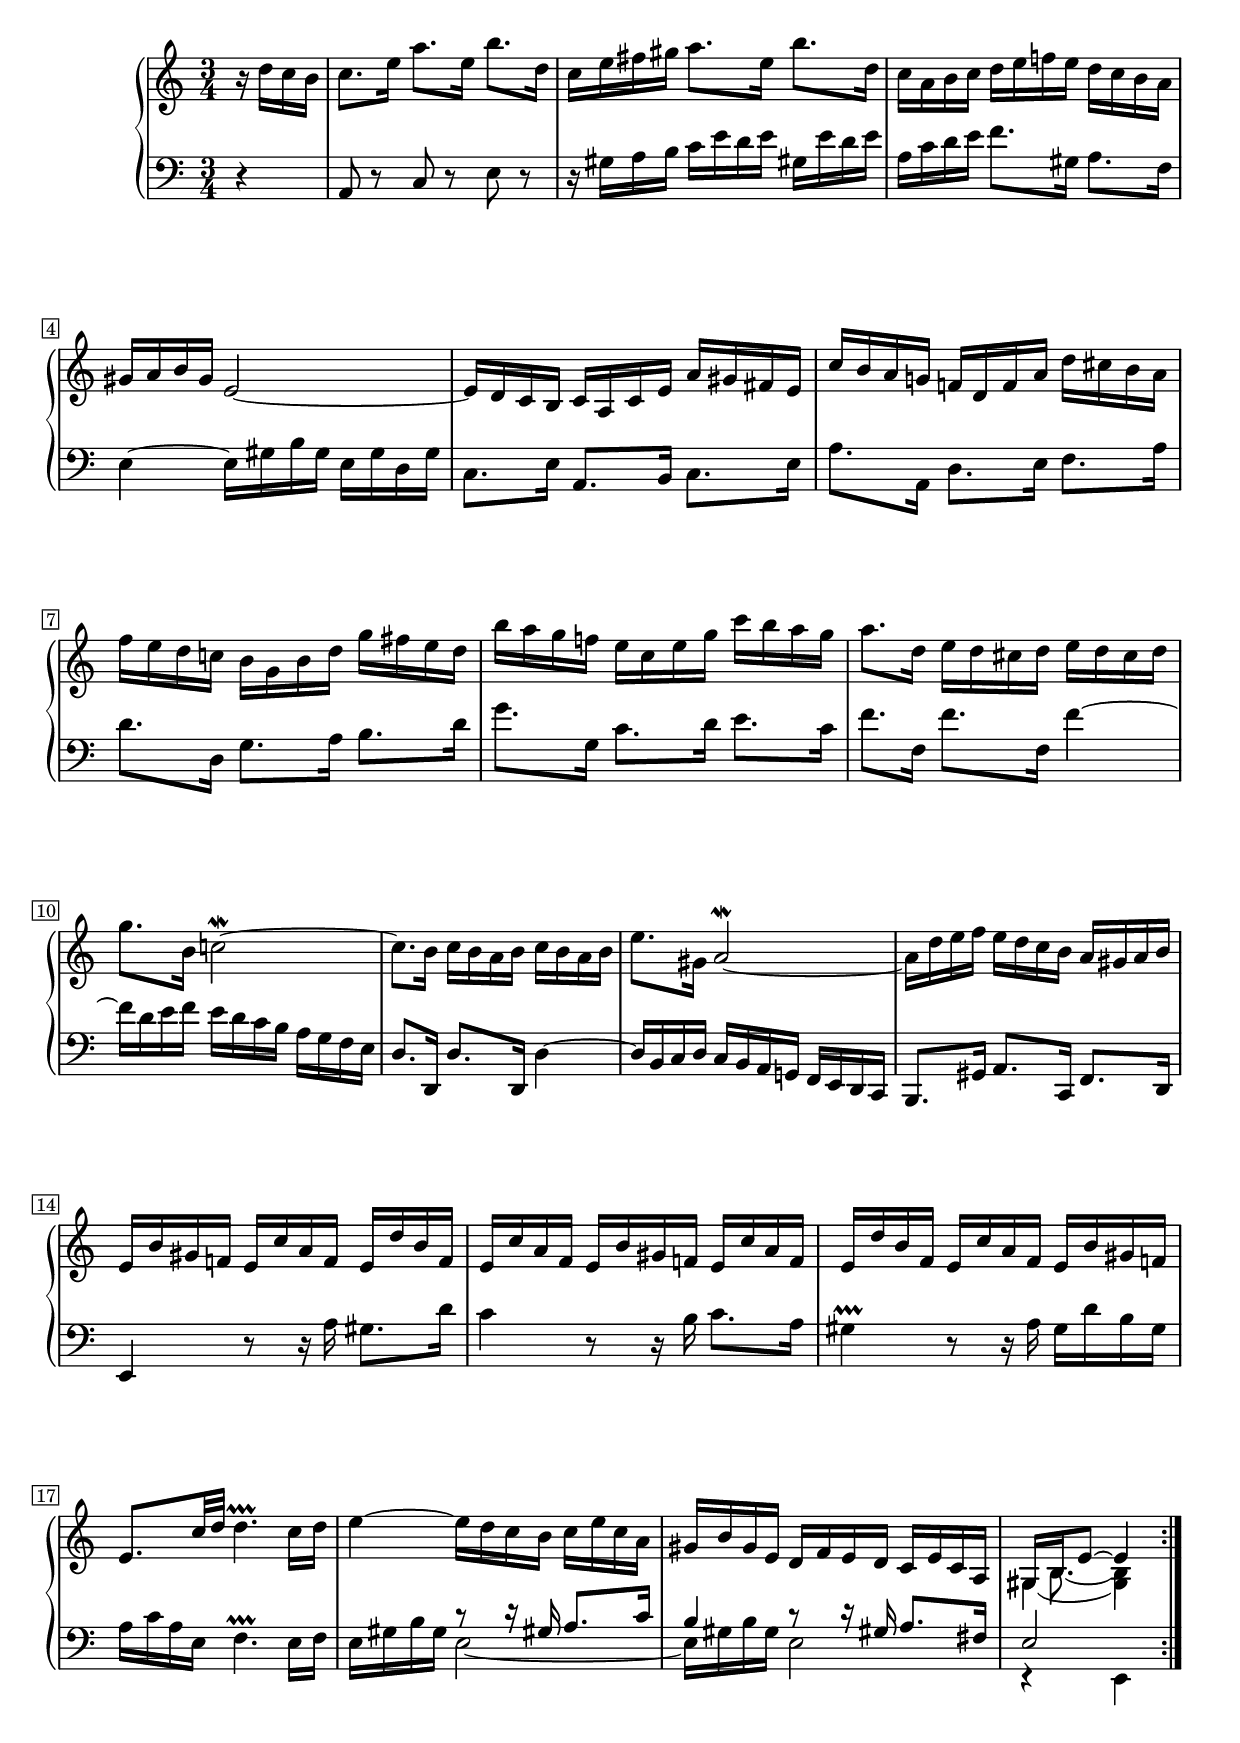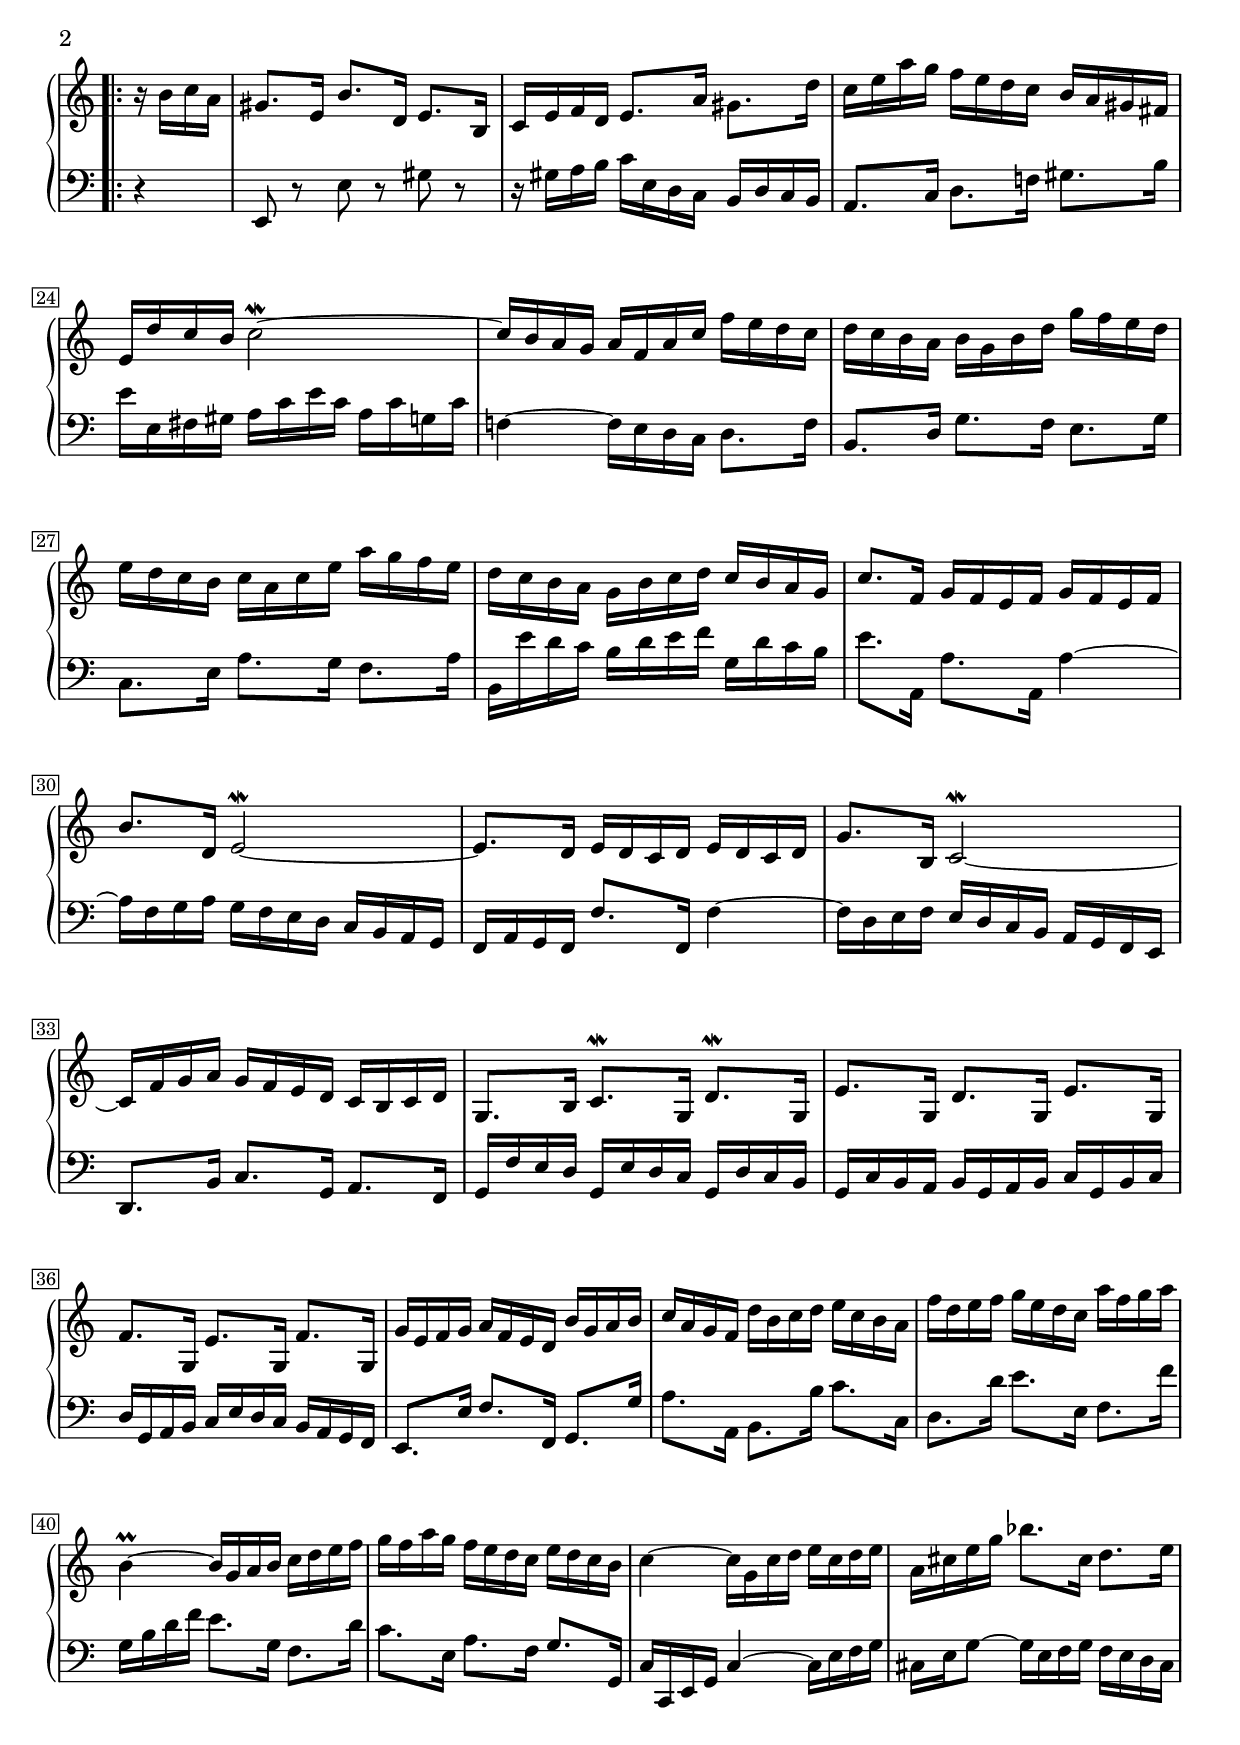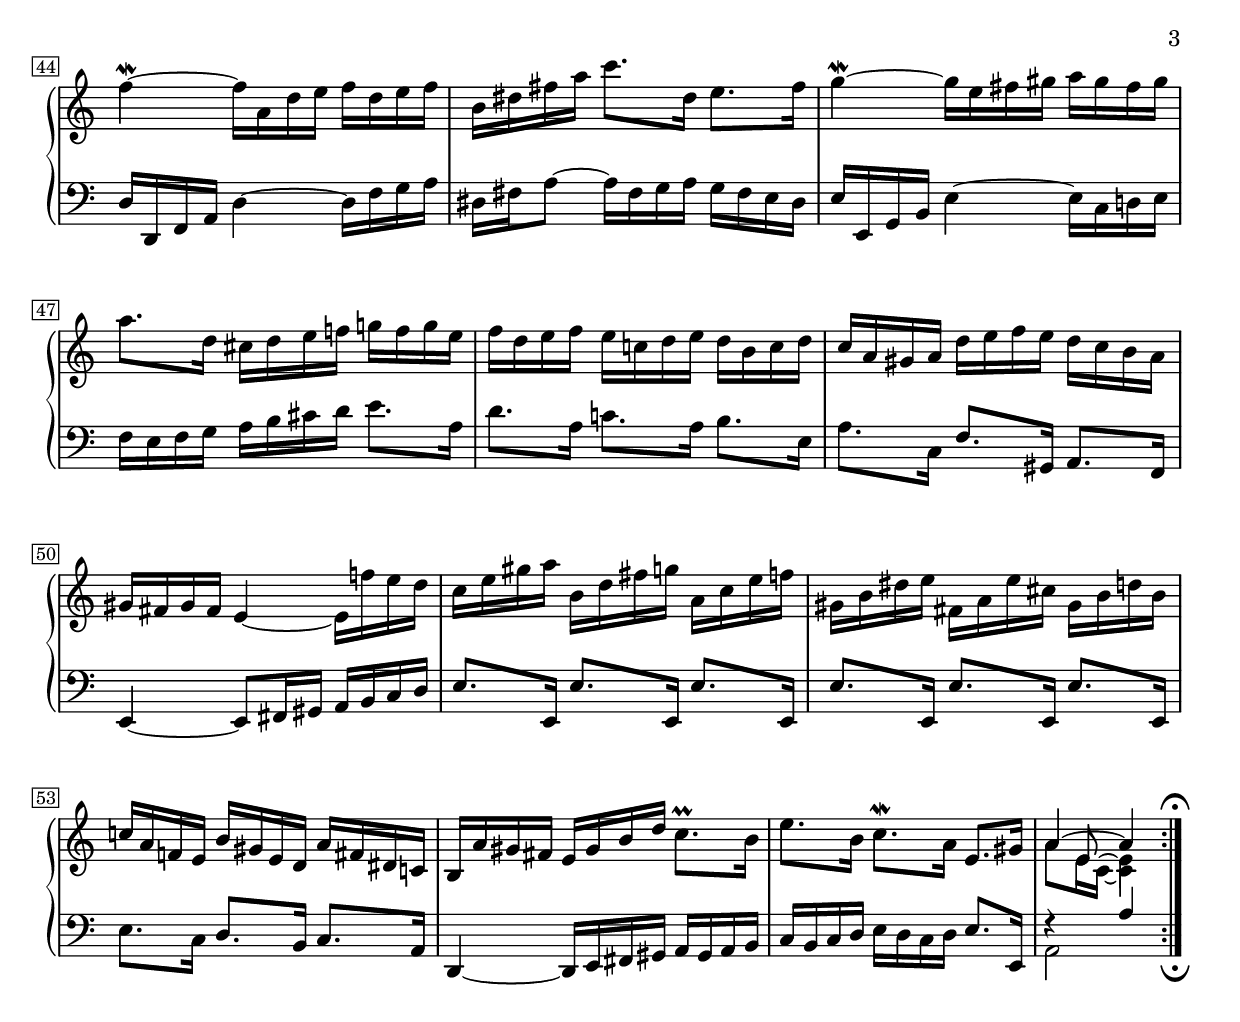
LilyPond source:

Global = {
  \key a \minor
  \time 3/4
  \include "../../global.ly"
}

Soprano = \context Voice = "one" \relative c'' {
  \voiceOne
  \stemNeutral\tieNeutral
  \override MultiMeasureRest.staff-position = #0
  \override Rest.staff-position = #0
  \label #'PartitaIIICorrente
  \repeat volta 2 {
  \partial 4 r16 d c b
  %1
  | c8. e16 a8. e16 b'8. d,16
  | c e fis gis a8. e16 b'8. d,16
  | c a b c d e f e d c b a
  | gis a b gis e2~
  %5
  | e16 d c b c a c e a gis fis e
  | c' b a g f d f a d cis b a
  | f' e d c b g b d g fis e d
  | b' a g f e c e g c b a g
  | a8. d,16 e d cis d e d cis d
  %10
  | g8. b,16 c2~\mordent
  | c8. b16 c b a b c b a b
  | e8. gis,16 a2~\mordent
  | a16 d e f e d c b a gis a b
  | e, b' gis f! e c' a f e d' b f
  %15
  | e c' a f e b' gis f! e c' a f
  | e d' b f e c' a f e b' gis f!
  | e8. c'32 d d4.\prallprall c16 d
  | e4~ e16 d c b c e c a
  | gis b gis e d f e d c e c a
  %20
  | << {
      gis16 b e8^~ e4
    } \\ {
      \mergeDifferentlyDottedOn
      s16 b8.~ b4
    } \\ {
      \stemDown\tieDown
      \shape #'((0 . -0.4) (0 . -1) (0 . -0.4) (0 . -0.4)) Tie
      gis4~ \once\override NoteColumn.force-hshift = #0 gis
    } >>
  }
  \pageBreak
  \repeat volta 2 {
  \partial 4 r16 b' c a
  | gis8. e16 b'8. d,16 e8. b16
  | c16 e f d e8. a16 gis8. d'16
  | c16 e a g f e d c b a gis fis
  | e d' c b c2~\mordent
  %25
  | c16 b a g a f a c f e d c
  | d c b a b g b d g f e d
  | e d c b c a c e a g f e
  | d c b a g b c d c b a g
  | c8. f,16 g f e f g f e f
  %30
  | b8. d,16 e2~\mordent
  | e8. d16 e d c d e d c d
  | g8. b,16 c2~\mordent
  | c16 f g a g f e d c b c d
  | g,8. b16 c8.\mordent g16 d'8.\mordent g,16
  %35
  | e'8. g,16 d'8. g,16 e'8. g,16
  | f'8. g,16 e'8. g,16 f'8. g,16
  | g'16 e f g a f e d b' g a b
  | c a g f d' b c d e c b a
  | f' d e f g e d c a' f g a
  %40
  | b,4~\prall b16 g a b c d e f
  | g f a g f e d c e d c b
  | c4~ c16 g c d e c d e
  | a, cis e g bes8. cis,16 d8. e16
  | f4~\mordent f16 a, d e f d e f
  %45
  | b, dis fis a c8. dis,16 e8. fis16
  | g4~\mordent g16 e fis gis a gis fis gis
  | a8. d,16 cis d e f g f g e
  | f d e f e c d e d b c d
  | c a gis a d e f e d c b a
  %50
  | gis fis gis fis e4~ e16 f' e d
  | c e gis a b, d fis g a, c e f
  | gis, b dis e fis, a e' cis gis b d b
  | c a f e b' gis e d a' fis dis c!
  | b a' gis fis e gis b d c8.\prall b16
  %55
  | e8. b16 c8.\mordent a16 e8. gis16
  | << {
      a4^~ a
    } \\ {
      a8 e16 c~ c4
    } \\ {
      s8 e8~ \stemDown \once\override NoteColumn.force-hshift = #0 e4
    } >>
    \override Score.TextMark.self-alignment-X = #CENTER
    \textEndMark \markup { \musicglyph "scripts.ufermata" }
  }
}

Alto = \context Voice = "two" \relative c' {
  \voiceTwo
  \stemDown\tieDown
  \override Rest.staff-position = #0
  %1
}

Tenor = \context Voice = "three" \relative c {
  \voiceThree
  \stemUp\tieUp
  \override Rest.staff-position = #0
  %1
}

Bass = \context Voice = "four" \relative c {
  \voiceFour
  \stemNeutral\tieNeutral
  \override MultiMeasureRest.staff-position = #0
  \override Rest.staff-position = #0
  \repeat volta 2 {
  \partial 4 r4
  %1
  | a8 r c r e r
  | r16 gis a b c e d e gis,! e' d e
  | a, c d e f8. gis,16 a8. f16
  | e4~ e16 gis b gis e gis d gis
  %5
  | c,8. e16 a,8. b16 c8. e16
  | a8. a,16 d8. e16 f8. a16
  | d8. d,16 g8. a16 b8. d16
  | g8. g,16 c8. d16 e8. c16
  | f8. f,16 f'8. f,16 f'4~
  %10
  | f16 d e f e d c b a g f e
  | d8. d,16 d'8. d,16 d'4~
  | d16 b c d c b a g! f e d c
  | b8. gis'16 a8. c,16 f8. d16
  | e4 r8 r16 a' gis8. d'16
  %15
  | c4 r8 r16 b16 c8. a16
  | gis4^\prallprall r8 r16 a gis d' b gis
  | a c a e f4.^\prallprall e16 f
  << {
  | \stemDown e gis b gis e2_~
  | e16 gis b gis e2
  %20
  | e,4\rest e
  }
  \new Voice {
  | \stemUp s4 c''8\rest d16\rest gis,! a8. c16
  | b4 c8\rest d16\rest gis,! a8. fis16
  | e2
  }
  >>
  }
  \repeat volta 2 {
  \partial 4 r4
  | \stemNeutral e,8 r e' r gis r
  | r16 gis a b c e, d c b d c b
  | a8. c16 d8. f!16 gis8. b16
  | e16 e, fis gis a c e c a c g c
  %25
  | f,4~ f16 e d c d8. f16
  | b,8. d16 g8. f16 e8. g16
  | c,8. e16 a8. g16 f8. a16
  | b,16 e' d c b d e f g, d' c b
  | e8. a,,16 a'8. a,16 a'4~
  %30
  | a16 f g a g f e d c b a g
  | f a g f f'8. f,16 f'4~
  | f16 d e f e d c b a g f e
  | d8. b'16 c8. g16 a8. f16
  | g16 f' e d g, e' d c g d' c b
  %35
  | g c b a b g a b c g b c
  | d g, a b c e d c b a g f
  | e8. e'16 f8. f,16 g8. g'16
  | a8. a,16 b8. b'16 c8. c,16
  | d8. d'16 e8. e,16 f8. f'16
  %40
  | g, b d f e8. g,16 f8. d'16
  | c8. e,16 a8. f16 g8. g,16
  | c16 c, e g c4^~ c16 e f g
  | cis, e g8~ g16 e f g f e d cis
  | d16 d, f a d4~ d16 f g a
  %45
  | dis, fis a8~ a16 fis g a g fis e dis
  | e16 e, g b e4~ e16 c d e
  | f e f g a b cis d e8. a,16
  | d8. a16 c8. a16 b8. e,16
  | a8. c,16 f8. gis,16 a8. f16
  %50
  | e4~ e8 fis16 gis a b c d
  | e8. e,16 e'8. e,16 e'8. e,16
  | e'8. e,16 e'8. e,16 e'8. e,16
  | e'8. c16 d8. b16 c8. a16
  | d,4~ d16 e fis gis a gis a b
  %55
  | c b c d e d c d e8. e,16
  | << { \stemDown a2 } \\ { \stemUp f'4\rest a } >>
    \tweak direction #DOWN
    \textEndMark \markup { \musicglyph "scripts.dfermata" }
  }
}

\score {
  \new PianoStaff
  <<
    \accidentalStyle Score.piano
    \context Staff = "upper" <<
      \set Staff.midiInstrument = #"acoustic grand"
      \Global
      \clef treble
      \Soprano
      \Alto
    >>
    \context Staff = "lower" <<
      \set Staff.midiInstrument = #"acoustic grand"
      \Global
      \clef bass
      \Tenor
      \Bass
    >>
  >>
  \header {
    composer = ##f % "Johann Sebastian Bach"
    opus = ##f % "BWV 827"
    title = \markup { "Corrente" }
    subtitle = ##f
  }
  \layout {
    \context {
      \PianoStaff
      \override Parentheses.font-size = #-2
      \override TextScript.font-shape = #'italic
      \override TextScript.font-size = #-1
    }
  }
  \midi {
    \tempo 4 = 110
  }
}
